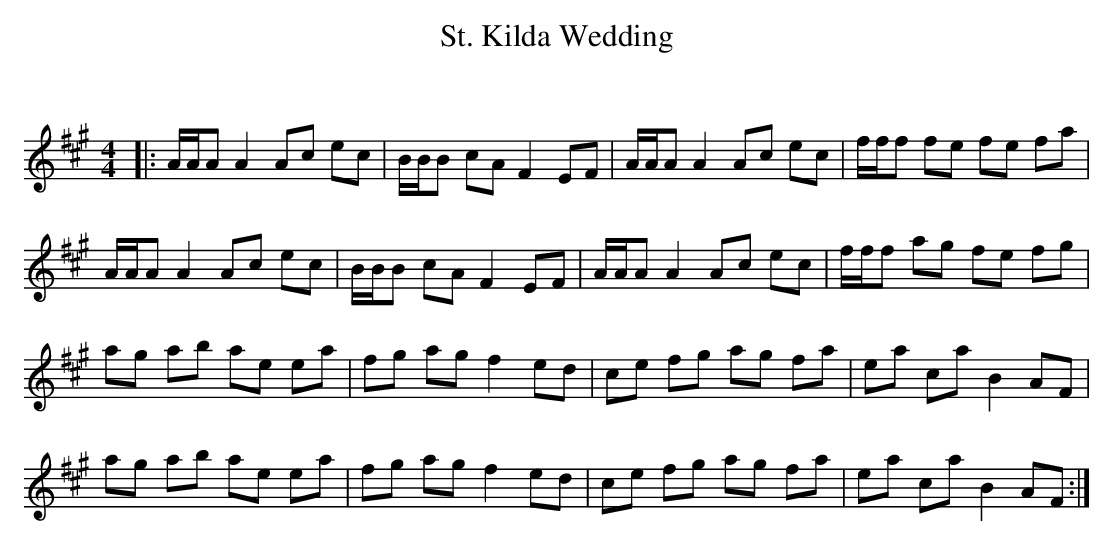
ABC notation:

X:1
T: St. Kilda Wedding
C:
Q: 232
K:A
M:4/4
L:1/8
|:A1/2A1/2A A2 Ac ec|B1/2B1/2B cA F2 EF|A1/2A1/2A A2 Ac ec|f1/2f1/2f fe fe fa|
A1/2A1/2A A2 Ac ec|B1/2B1/2B cA F2 EF|A1/2A1/2A A2 Ac ec|f1/2f1/2f ag fe fg|
ag ab ae ea|fg ag f2 ed|ce fg ag fa|ea ca B2 AF|
ag ab ae ea|fg ag f2 ed|ce fg ag fa|ea ca B2 AF:|
